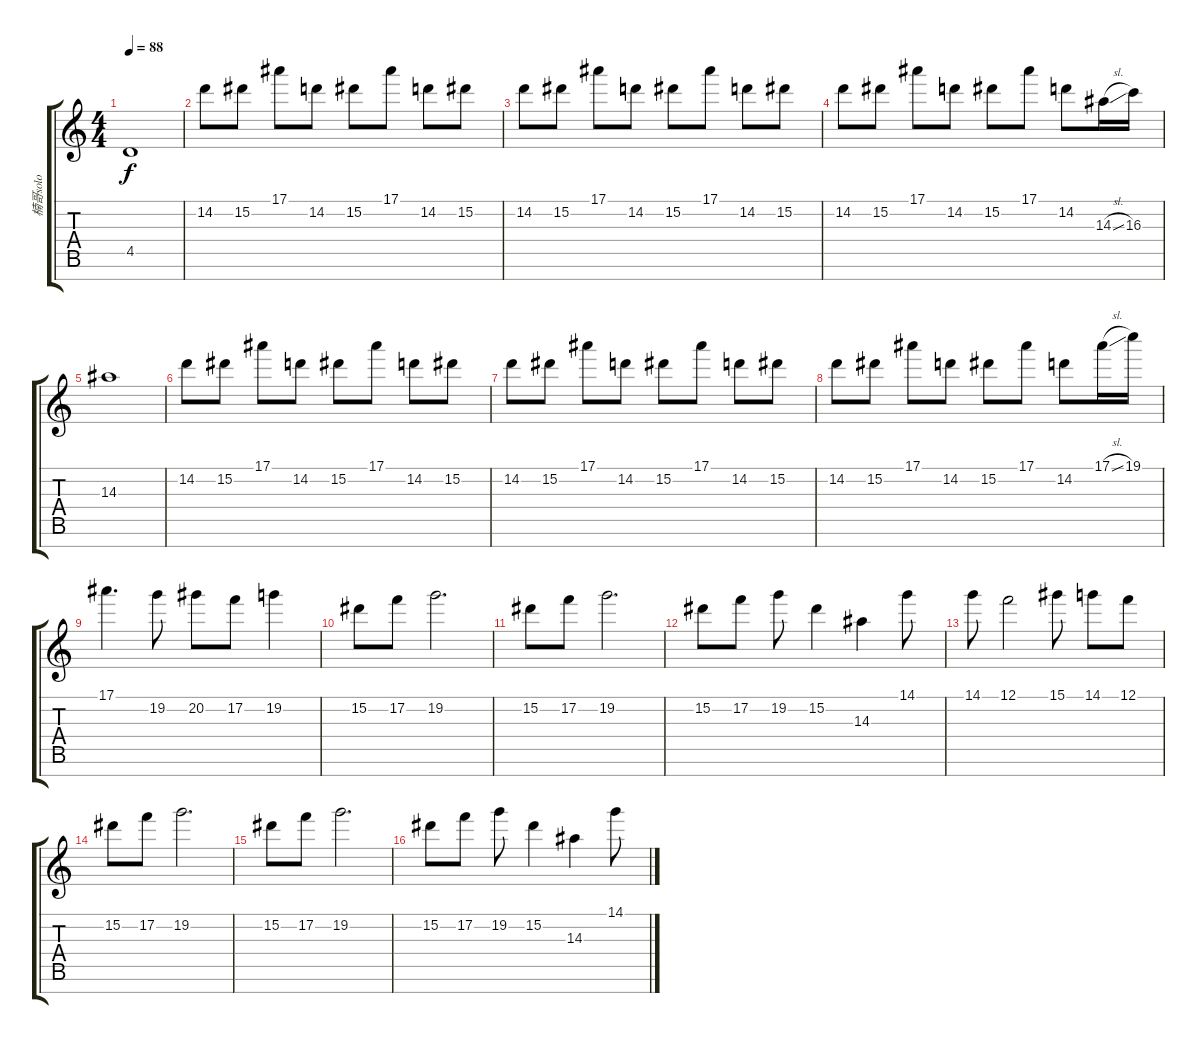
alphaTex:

\track ("楠哥solo" "楠哥solo") {instrument overdrivenguitar}
\staff {score tabs}
\tuning (F4 C4 Ab3 Eb3 Bb2 F2 C2) {hide}
\ts (4 4)
\tempo 88
\clef g2
\ks c
4.5.1{dy f} |
14.2.8 15.2.8 17.1.8 14.2.8 15.2.8 17.1.8 14.2.8 15.2.8 |
14.2.8 15.2.8 17.1.8 14.2.8 15.2.8 17.1.8 14.2.8 15.2.8 |
14.2.8 15.2.8 17.1.8 14.2.8 15.2.8 17.1.8 14.2.8 14.3{sl}.16 16.3.16 |
14.3.1 |
14.2.8 15.2.8 17.1.8 14.2.8 15.2.8 17.1.8 14.2.8 15.2.8 |
14.2.8 15.2.8 17.1.8 14.2.8 15.2.8 17.1.8 14.2.8 15.2.8 |
14.2.8 15.2.8 17.1.8 14.2.8 15.2.8 17.1.8 14.2.8 17.1{sl}.16 19.1.16 |
17.1.4{d} 19.2.8 20.2.8 17.2.8 19.2.4 |
15.2.8 17.2.8 19.2.2{d} |
15.2.8 17.2.8 19.2.2{d} |
15.2.8 17.2.8 19.2.8 15.2.4 14.3.4 14.1.8 |
14.1.8 12.1.2 15.1.8 14.1.8 12.1.8 |
15.2.8 17.2.8 19.2.2{d} |
15.2.8 17.2.8 19.2.2{d} |
15.2.8 17.2.8 19.2.8 15.2.4 14.3.4 14.1.8
